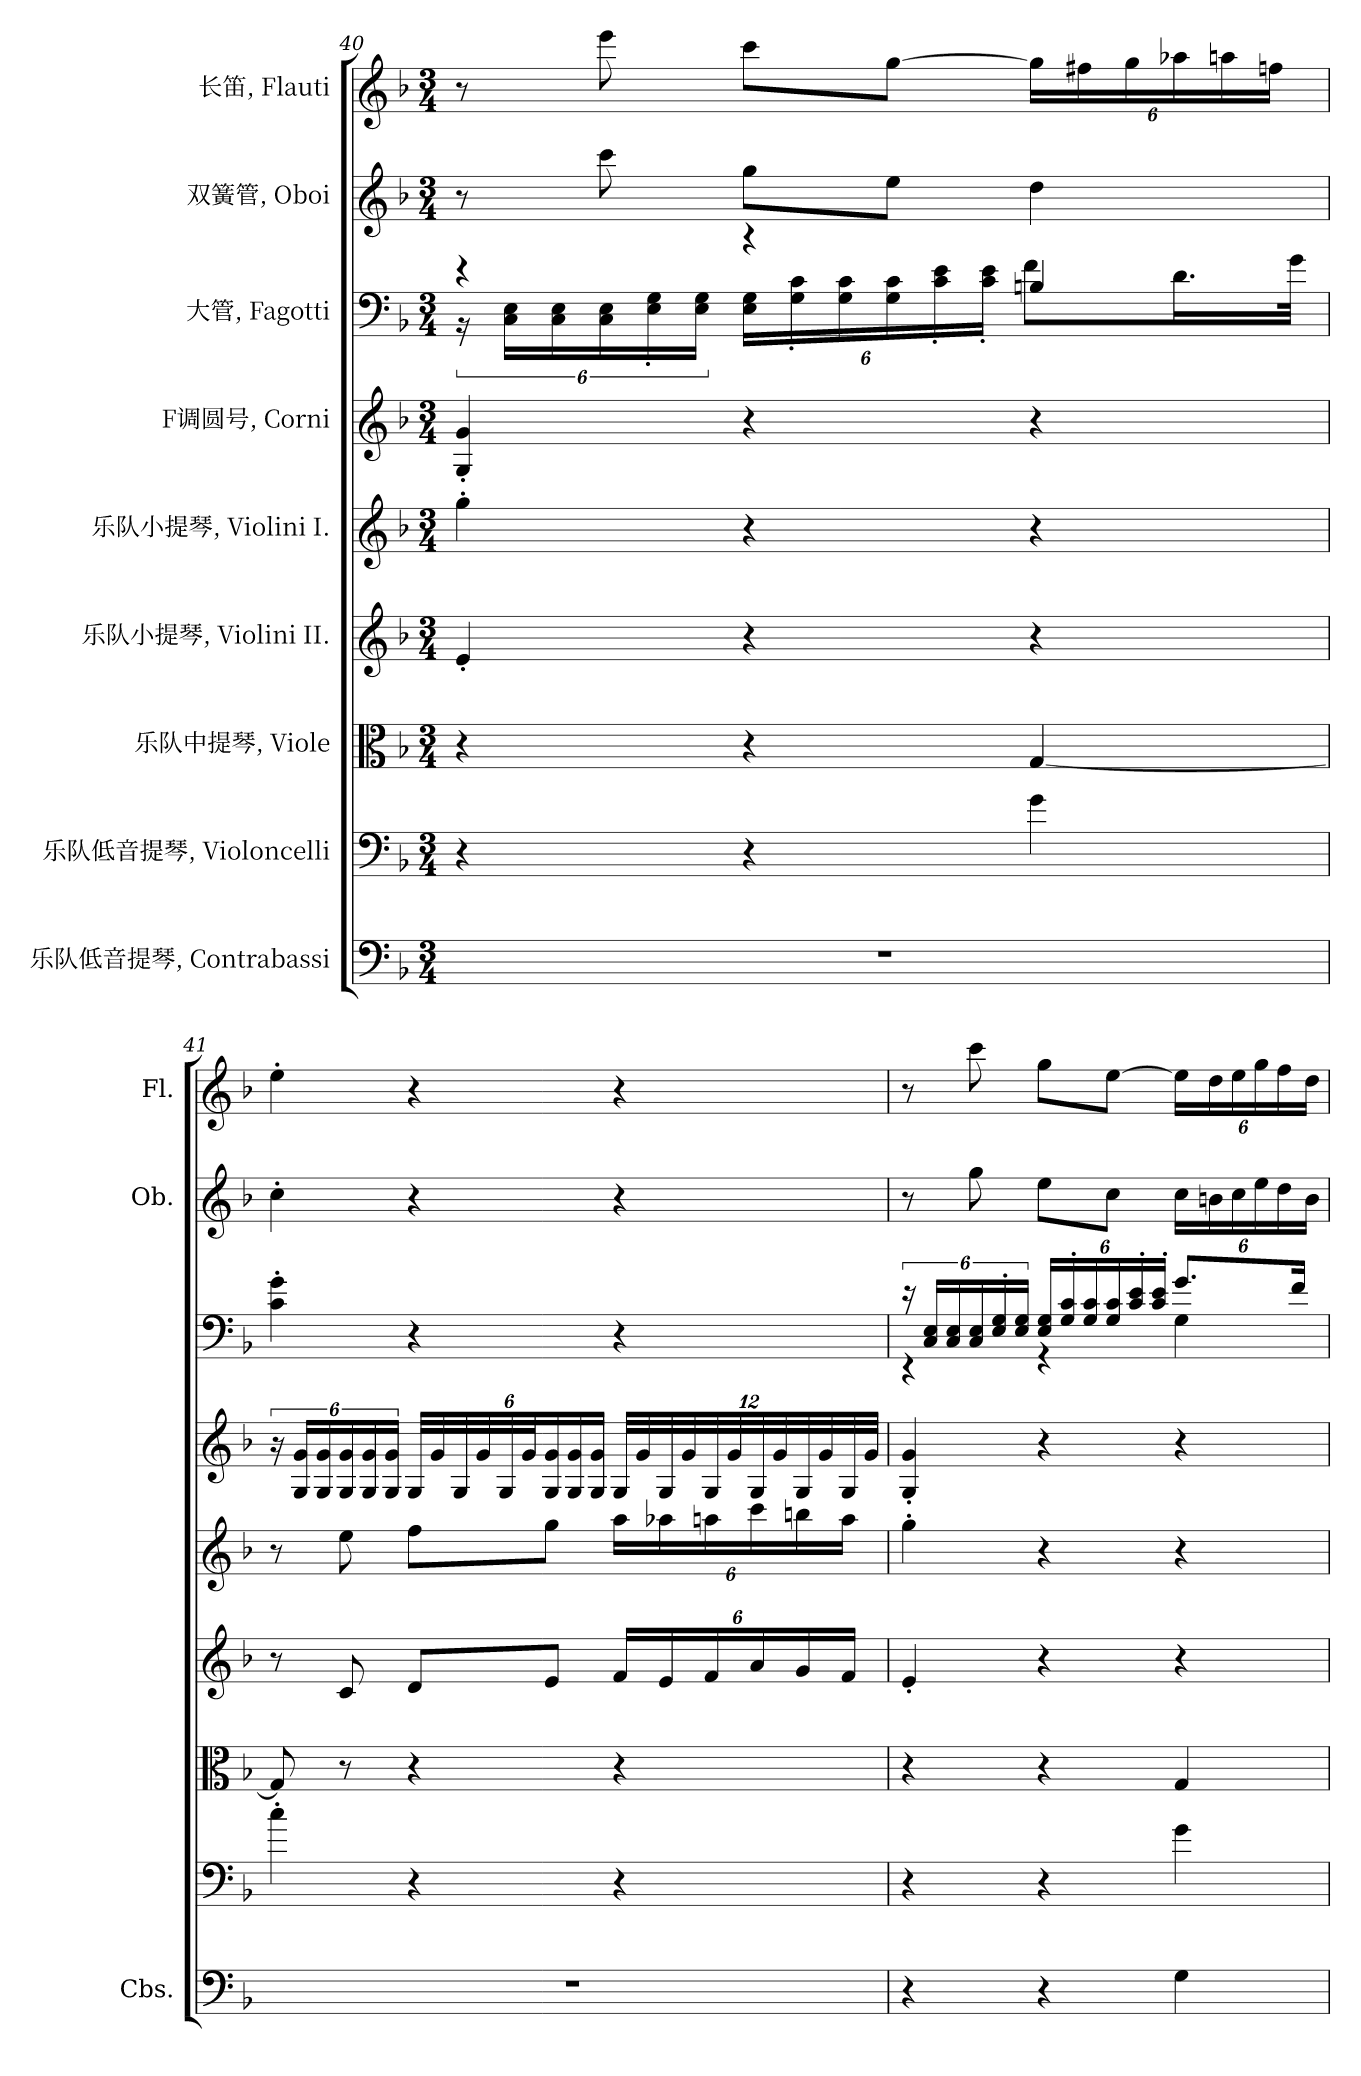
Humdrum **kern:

**kern	**kern	**kern	**kern	**kern	**kern	**kern	**kern	**kern
*part9	*part8	*part7	*part6	*part5	*part4	*part3	*part2	*part1
*staff9	*staff8	*staff7	*staff6	*staff5	*staff4	*staff3	*staff2	*staff1
*I"乐队低音提琴, Contrabassi	*I"乐队低音提琴, Violoncelli	*I"乐队中提琴, Viole	*I"乐队小提琴, Violini II.	*I"乐队小提琴, Violini I.	*I"F调圆号, Corni	*I"大管, Fagotti	*I"双簧管, Oboi	*I"长笛, Flauti
*I'Cbs.	*	*	*	*	*	*	*I'Ob.	*I'Fl.
!!LO:PB:g=z
*clefF4	*clefF4	*clefC3	*clefG2	*clefG2	*clefG2	*clefF4	*clefG2	*clefG2
*ITrd7c12	*ITrd7c12	*	*	*	*ITrd4c7	*	*	*
*k[b-]	*k[b-]	*k[b-]	*k[b-]	*k[b-]	*k[b-e-]	*k[b-]	*k[b-]	*k[b-]
*M3/4	*M3/4	*M3/4	*M3/4	*M3/4	*M3/4	*M3/4	*M3/4	*M3/4
=40	=40	=40	=40	=40	=40	=40	=40	=40
*	*	*	*	*	*	*^	*	*
2.r	4r	4r	4e'/	4gg'\	4C/' 4c/'	4r	24r	8r	8r
.	.	.	.	.	.	.	24C\ 24E\LL	.	.
.	.	.	.	.	.	.	24C\ 24E\	.	.
*	*	*	*	*	*	*	*Xbrackettup	*	*
.	.	.	.	.	.	.	24C\ 24E\	8ccc\	8eee\
.	.	.	.	.	.	.	24E\' 24G\'	.	.
.	.	.	.	.	.	.	24E\ 24G\JJ	.	.
.	4r	4r	4r	4r	4r	4r	24E\ 24G\LL	8gg\L	8ccc\L
.	.	.	.	.	.	.	24G\' 24c\'	.	.
.	.	.	.	.	.	.	24G\ 24c\	.	.
.	.	.	.	.	.	.	24G\ 24c\	8ee\J	[8gg\J
.	.	.	.	.	.	.	24c\' 24e\'	.	.
.	.	.	.	.	.	.	24c\' 24e\'JJ	.	.
*	*	*	*	*	*	*	*	*	*Xbrackettup
.	4G\	[4G/	4r	4r	4r	4Bn/	8f\L	4dd\	24gg\LL]
.	.	.	.	.	.	.	.	.	24ff#X\
.	.	.	.	.	.	.	.	.	24gg\
.	.	.	.	.	.	.	16.d\L	.	24aa-X\
.	.	.	.	.	.	.	.	.	24aan\
.	.	.	.	.	.	.	.	.	24ffn\JJ
.	.	.	.	.	.	.	32g\JJk	.	.
*	*	*	*	*	*	*v	*v	*	*
!!LO:PB:g=z
=41	=41	=41	=41	=41	=41	=41	=41	=41
2.r	4c'\	8G/]	8r	8r	24r	4c\' 4g\'	4cc'\	4ee'\
.	.	.	.	.	24C/ 24c/LL	.	.	.
.	.	.	.	.	24C/ 24c/	.	.	.
*	*	*	*	*	*Xbrackettup	*	*	*
.	.	8r	8c/	8ee\	24C/ 24c/	.	.	.
.	.	.	.	.	24C/ 24c/	.	.	.
.	.	.	.	.	24C/ 24c/JJ	.	.	.
.	4r	4r	8d/L	8ff\L	48C/LLL	4r	4r	4r
.	.	.	.	.	48c/	.	.	.
.	.	.	.	.	48C/	.	.	.
.	.	.	.	.	48c/	.	.	.
.	.	.	.	.	48C/	.	.	.
.	.	.	.	.	48c/J	.	.	.
.	.	.	8e/J	8gg\J	24C/ 24c/	.	.	.
.	.	.	.	.	24C/ 24c/	.	.	.
.	.	.	.	.	24C/ 24c/JJ	.	.	.
*	*	*	*Xbrackettup	*Xbrackettup	*	*	*	*
.	4r	4r	24f/LL	24aa\LL	48C/LLL	4r	4r	4r
.	.	.	.	.	48c/	.	.	.
.	.	.	24e/	24aa-X\	48C/	.	.	.
.	.	.	.	.	48c/	.	.	.
.	.	.	24f/	24aan\	48C/	.	.	.
.	.	.	.	.	48c/	.	.	.
.	.	.	24a/	24ccc\	48C/	.	.	.
.	.	.	.	.	48c/	.	.	.
.	.	.	24g/	24bbn\	48C/	.	.	.
.	.	.	.	.	48c/	.	.	.
.	.	.	24f/JJ	24aa\JJ	48C/	.	.	.
.	.	.	.	.	48c/JJJ	.	.	.
!!LO:PB:g=z
=42	=42	=42	=42	=42	=42	=42	=42	=42
*	*	*	*	*	*	*brackettup	*	*
*	*	*	*	*	*	*^	*	*
4r	4r	4r	4e'/	4gg'\	4C/' 4c/'	24r	4r	8r	8r
.	.	.	.	.	.	24C/ 24E/LL	.	.	.
.	.	.	.	.	.	24C/ 24E/	.	.	.
*	*	*	*	*	*	*Xbrackettup	*	*	*
.	.	.	.	.	.	24C/ 24E/	.	8gg\	8ccc\
.	.	.	.	.	.	24E/' 24G/'	.	.	.
.	.	.	.	.	.	24E/ 24G/JJ	.	.	.
4r	4r	4r	4r	4r	4r	24E/ 24G/LL	4r	8ee\L	8gg\L
.	.	.	.	.	.	24G/' 24c/'	.	.	.
.	.	.	.	.	.	24G/ 24c/	.	.	.
.	.	.	.	.	.	24G/ 24c/	.	8cc\J	[8ee\J
.	.	.	.	.	.	24c/' 24e/'	.	.	.
.	.	.	.	.	.	24c/' 24e/'JJ	.	.	.
*	*	*	*	*	*	*	*	*Xbrackettup	*
4GG\	4G\	4G/	4r	4r	4r	8.g/L	4G\	24cc\LL	24ee\LL]
.	.	.	.	.	.	.	.	24bn\	24dd\
.	.	.	.	.	.	.	.	24cc\	24ee\
.	.	.	.	.	.	.	.	24ee\	24gg\
.	.	.	.	.	.	.	.	24dd\	24ff\
.	.	.	.	.	.	16f/Jk	.	.	.
.	.	.	.	.	.	.	.	24b\JJ	24dd\JJ
*	*	*	*	*	*	*v	*v	*	*
=	=	=	=	=	=	=	=	=
*-	*-	*-	*-	*-	*-	*-	*-	*-
